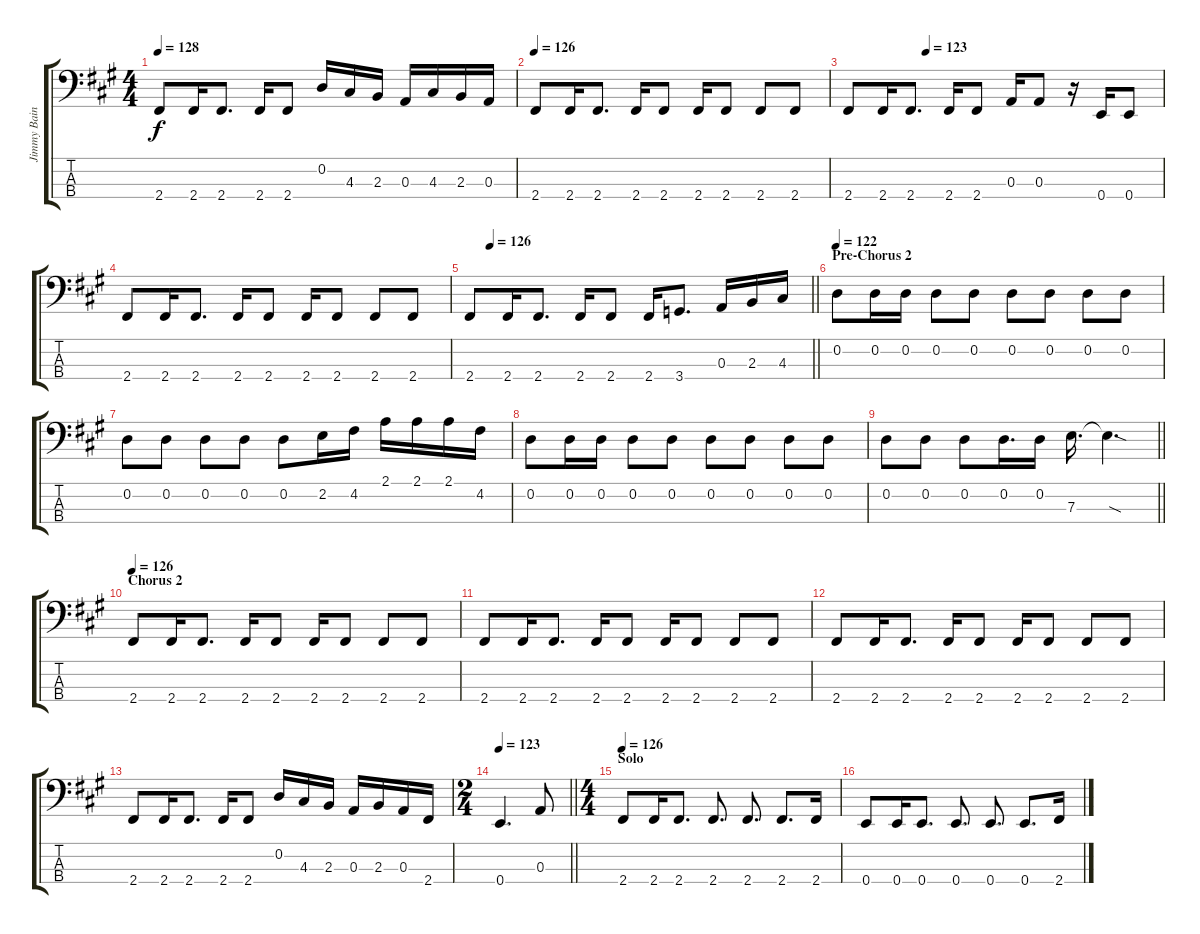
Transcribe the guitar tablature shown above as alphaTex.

\track ("Jimmy Bain" "Jimmy Bain") {instrument electricbasspick}
\staff {score tabs}
\tuning (G2 D2 A1 E1) {hide}
\ts (4 4)
\tempo 128
\clef f4
\ks f#minor
2.4.8{dy f} 2.4.16 2.4.8{d} 2.4.16 2.4.8 0.2.16 4.3.16 2.3.16 0.3.16 4.3.16 2.3.16 0.3.16 |
\tempo 126
2.4.8 2.4.16 2.4.8{d} 2.4.16 2.4.8 2.4.16 2.4.8 2.4.8 2.4.8 |
\tempo (123 0.25)
2.4.8 2.4.16 2.4.8{d} 2.4.16 2.4.8 0.3.16 0.3.8 r.16 0.4.16 0.4.8 |
2.4.8 2.4.16 2.4.8{d} 2.4.16 2.4.8 2.4.16 2.4.8 2.4.8 2.4.8 |
\tempo (126 0.0625)
\barLineRight lightlight
2.4.8 2.4.16 2.4.8{d} 2.4.16 2.4.8 2.4.16 3.4.8{d} 0.3.16 2.3.16 4.3.16 |
\section ("" "Pre-Chorus 2")
\tempo 122
0.2.8 0.2.16 0.2.16 0.2.8 0.2.8 0.2.8 0.2.8 0.2.8 0.2.8 |
0.2.8 0.2.8 0.2.8 0.2.8 0.2.8 2.2.16 4.2.16 2.1.16 2.1.16 2.1.16 4.2.16 |
0.2.8 0.2.16 0.2.16 0.2.8 0.2.8 0.2.8 0.2.8 0.2.8 0.2.8 |
\barLineRight lightlight
0.2.8 0.2.8 0.2.8 0.2.16{d} 0.2.16 7.3.16{d} 7.3{sod t}.4{d} |
\section ("" "Chorus 2")
\tempo 126
2.4.8 2.4.16 2.4.8{d} 2.4.16 2.4.8 2.4.16 2.4.8 2.4.8 2.4.8 |
2.4.8 2.4.16 2.4.8{d} 2.4.16 2.4.8 2.4.16 2.4.8 2.4.8 2.4.8 |
2.4.8 2.4.16 2.4.8{d} 2.4.16 2.4.8 2.4.16 2.4.8 2.4.8 2.4.8 |
2.4.8 2.4.16 2.4.8{d} 2.4.16 2.4.8 0.2.16 4.3.16 2.3.16 0.3.16 2.3.16 0.3.16 2.4.16 |
\ts (2 4)
\tempo 123
\barLineRight lightlight
0.4.4{d} 0.3.8 |
\ts (4 4)
\section ("" "Solo")
\tempo 126
2.4.8 2.4.16 2.4.8{d} 2.4.8{d} 2.4.8{d} 2.4.8{d} 2.4.16 |
0.4.8 0.4.16 0.4.8{d} 0.4.8{d} 0.4.8{d} 0.4.8{d} 2.4.16
